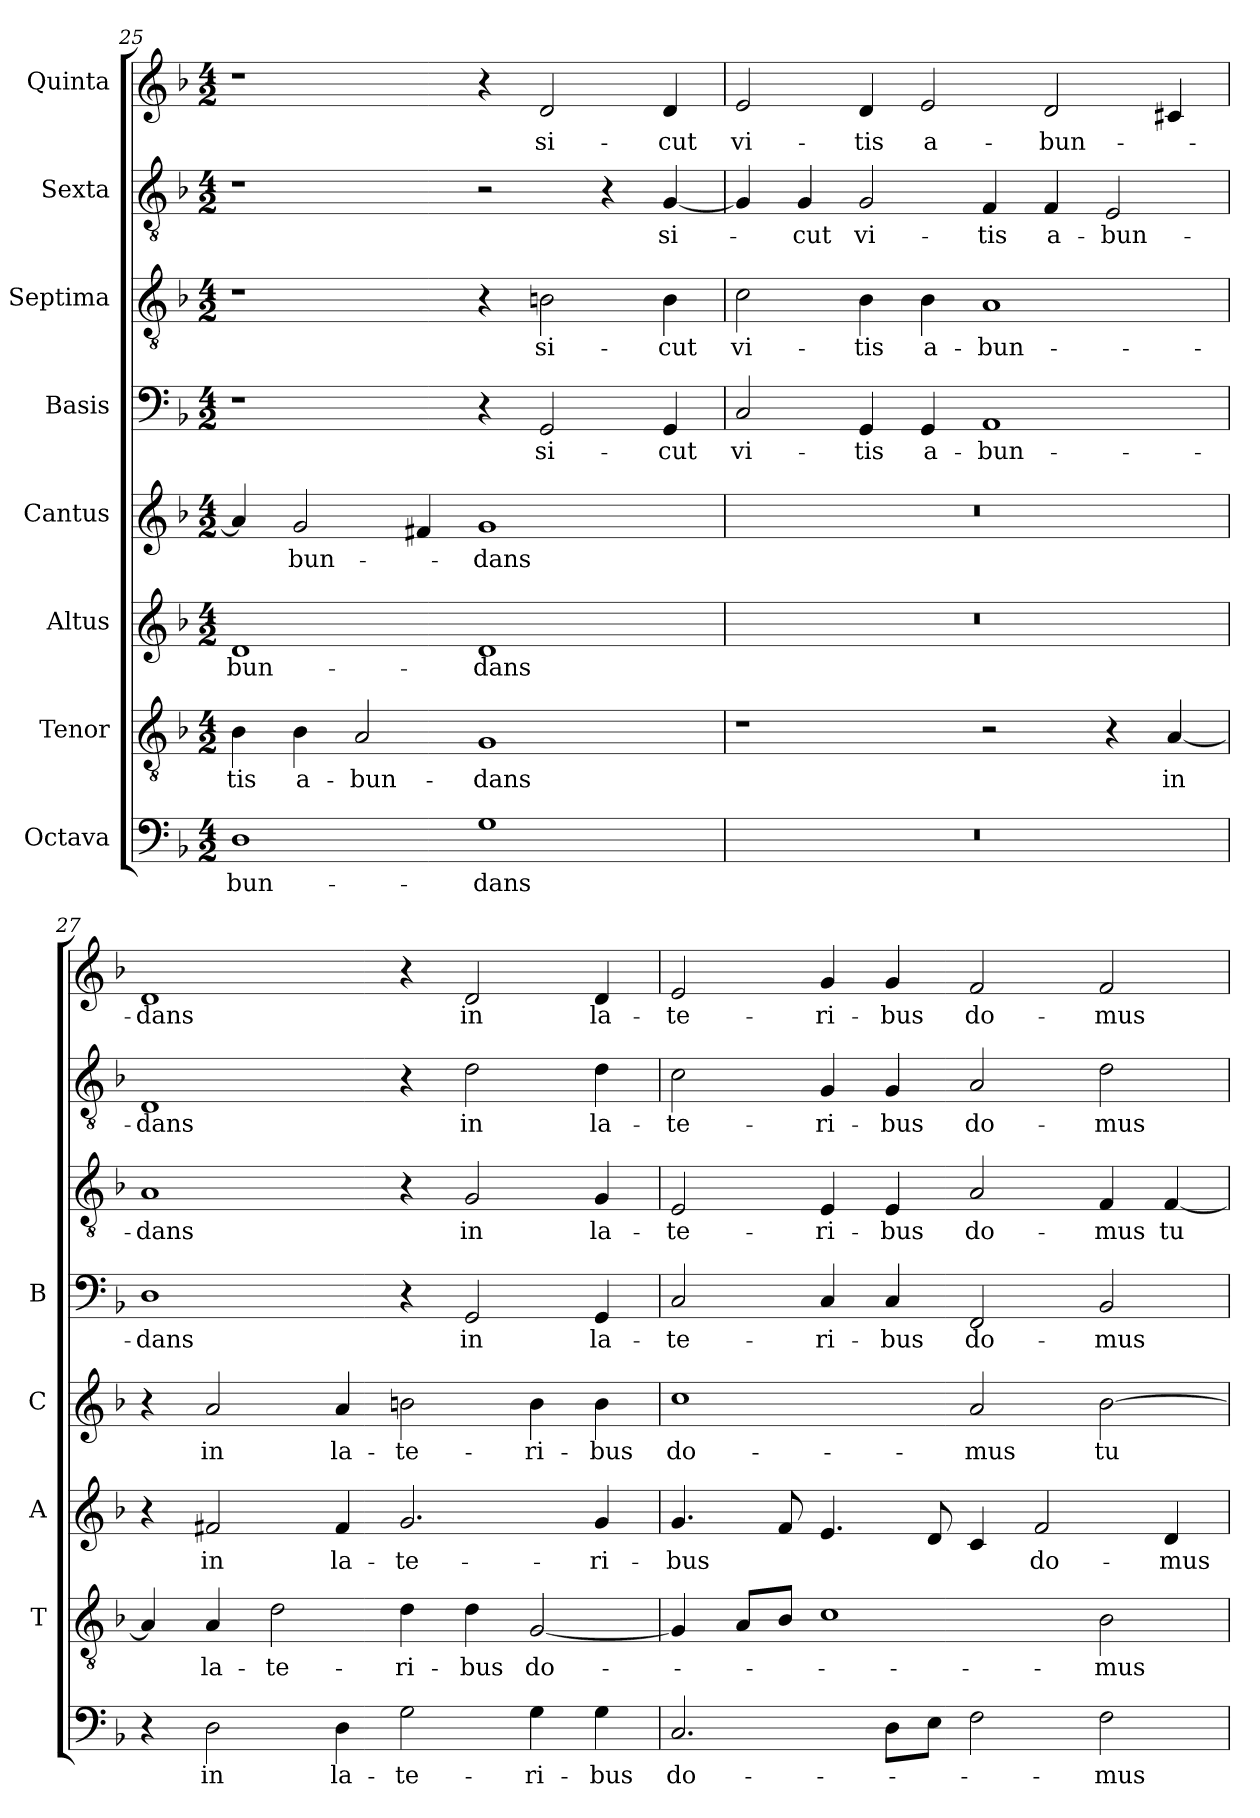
**kern	**text	**kern	**text	**kern	**text	**kern	**text	**kern	**text	**kern	**text	**kern	**text	**kern	**text
*part8	*part8	*part7	*part7	*part6	*part6	*part5	*part5	*part4	*part4	*part3	*part3	*part2	*part2	*part1	*part1
*staff8	*staff8	*staff7	*staff7	*staff6	*staff6	*staff5	*staff5	*staff4	*staff4	*staff3	*staff3	*staff2	*staff2	*staff1	*staff1
*I"Octava	*	*I"Tenor	*	*I"Altus	*	*I"Cantus	*	*I"Basis	*	*I"Septima	*	*I"Sexta	*	*I"Quinta	*
*	*	*I'T	*	*I'A	*	*I'C	*	*I'B	*	*	*	*	*	*	*
*clefF4	*	*clefGv2	*	*clefG2	*	*clefG2	*	*clefF4	*	*clefGv2	*	*clefGv2	*	*clefG2	*
*k[b-]	*	*k[b-]	*	*k[b-]	*	*k[b-]	*	*k[b-]	*	*k[b-]	*	*k[b-]	*	*k[b-]	*
*F:	*	*F:	*	*F:	*	*F:	*	*F:	*	*F:	*	*F:	*	*F:	*
*M4/2	*	*M4/2	*	*M4/2	*	*M4/2	*	*M4/2	*	*M4/2	*	*M4/2	*	*M4/2	*
=25	=25	=25	=25	=25	=25	=25	=25	=25	=25	=25	=25	=25	=25	=25	=25
!	!LO:LY:b	!	!LO:LY:b	!	!LO:LY:b	!	!	!	!	!	!	!	!	!	!
1D	-bun-	4B-\	-tis	1d	-bun-	4a/]	.	1r	.	1r	.	1r	.	1r	.
!	!	!	!LO:LY:b	!	!	!	!LO:LY:b	!	!	!	!	!	!	!	!
.	.	4B-\	a-	.	.	2g/	-bun-	.	.	.	.	.	.	.	.
!	!	!	!LO:LY:b	!	!	!	!	!	!	!	!	!	!	!	!
.	.	2A/	-bun-	.	.	.	.	.	.	.	.	.	.	.	.
.	.	.	.	.	.	4f#X/	.	.	.	.	.	.	.	.	.
!	!LO:LY:b	!	!LO:LY:b	!	!LO:LY:b	!	!LO:LY:b	!	!	!	!	!	!	!	!
1G	-dans	1G	-dans	1d	-dans	1g	-dans	4r	.	4r	.	2r	.	4r	.
!	!	!	!	!	!	!	!	!	!LO:LY:b	!	!LO:LY:b	!	!	!	!LO:LY:b
.	.	.	.	.	.	.	.	2GG/	si-	2Bn\	si-	.	.	2d/	si-
.	.	.	.	.	.	.	.	.	.	.	.	4r	.	.	.
!	!	!	!	!	!	!	!	!	!LO:LY:b	!	!LO:LY:b	!	!LO:LY:b	!	!LO:LY:b
.	.	.	.	.	.	.	.	4GG/	-cut	4B\	-cut	[4G/	si-	4d/	-cut
!!LO:LB:g=z
=26	=26	=26	=26	=26	=26	=26	=26	=26	=26	=26	=26	=26	=26	=26	=26
!	!	!	!	!	!	!	!	!	!LO:LY:b	!	!LO:LY:b	!	!	!	!LO:LY:b
0r	.	1r	.	0r	.	0r	.	2C/	vi-	2c\	vi-	4G/]	.	2e/	vi-
!	!	!	!	!	!	!	!	!	!	!	!	!	!LO:LY:b	!	!
.	.	.	.	.	.	.	.	.	.	.	.	4G/	-cut	.	.
!	!	!	!	!	!	!	!	!	!LO:LY:b	!	!LO:LY:b	!	!LO:LY:b	!	!LO:LY:b
.	.	.	.	.	.	.	.	4GG/	-tis	4B-\	-tis	2G/	vi-	4d/	-tis
!	!	!	!	!	!	!	!	!	!LO:LY:b	!	!LO:LY:b	!	!	!	!LO:LY:b
.	.	.	.	.	.	.	.	4GG/	a-	4B-\	a-	.	.	2e/	a-
!	!	!	!	!	!	!	!	!	!LO:LY:b	!	!LO:LY:b	!	!LO:LY:b	!	!
.	.	2r	.	.	.	.	.	1AA	-bun-	1A	-bun-	4F/	-tis	.	.
!	!	!	!	!	!	!	!	!	!	!	!	!	!LO:LY:b	!	!LO:LY:b
.	.	.	.	.	.	.	.	.	.	.	.	4F/	a-	2d/	-bun-
!	!	!	!	!	!	!	!	!	!	!	!	!	!LO:LY:b	!	!
.	.	4r	.	.	.	.	.	.	.	.	.	2E/	-bun-	.	.
!	!	!	!LO:LY:b	!	!	!	!	!	!	!	!	!	!	!	!
.	.	[4A/	in	.	.	.	.	.	.	.	.	.	.	4c#X/	.
=27	=27	=27	=27	=27	=27	=27	=27	=27	=27	=27	=27	=27	=27	=27	=27
!	!	!	!	!	!	!	!	!	!LO:LY:b	!	!LO:LY:b	!	!LO:LY:b	!	!LO:LY:b
4r	.	4A/]	.	4r	.	4r	.	1D	-dans	1A	-dans	1D	-dans	1d	-dans
!	!LO:LY:b	!	!LO:LY:b	!	!LO:LY:b	!	!LO:LY:b	!	!	!	!	!	!	!	!
2D\	in	4A/	la-	2f#X/	in	2a/	in	.	.	.	.	.	.	.	.
!	!	!	!LO:LY:b	!	!	!	!	!	!	!	!	!	!	!	!
.	.	2d\	-te-	.	.	.	.	.	.	.	.	.	.	.	.
!	!LO:LY:b	!	!	!	!LO:LY:b	!	!LO:LY:b	!	!	!	!	!	!	!	!
4D\	la-	.	.	4f#/	la-	4a/	la-	.	.	.	.	.	.	.	.
!	!LO:LY:b	!	!LO:LY:b	!	!LO:LY:b	!	!LO:LY:b	!	!	!	!	!	!	!	!
2G\	-te-	4d\	-ri-	2.g/	-te-	2bn\	-te-	4r	.	4r	.	4r	.	4r	.
!	!	!	!LO:LY:b	!	!	!	!	!	!LO:LY:b	!	!LO:LY:b	!	!LO:LY:b	!	!LO:LY:b
.	.	4d\	-bus	.	.	.	.	2GG/	in	2G/	in	2d\	in	2d/	in
!	!LO:LY:b	!	!LO:LY:b	!	!	!	!LO:LY:b	!	!	!	!	!	!	!	!
4G\	-ri-	[2G/	do-	.	.	4b\	-ri-	.	.	.	.	.	.	.	.
!	!LO:LY:b	!	!	!	!LO:LY:b	!	!LO:LY:b	!	!LO:LY:b	!	!LO:LY:b	!	!LO:LY:b	!	!LO:LY:b
4G\	-bus	.	.	4g/	-ri-	4b\	-bus	4GG/	la-	4G/	la-	4d\	la-	4d/	la-
=28	=28	=28	=28	=28	=28	=28	=28	=28	=28	=28	=28	=28	=28	=28	=28
!	!LO:LY:b	!	!	!	!LO:LY:b	!	!LO:LY:b	!	!LO:LY:b	!	!LO:LY:b	!	!LO:LY:b	!	!LO:LY:b
2.C/	do-	4G/]	.	4.g/	-bus	1cc	do-	2C/	-te-	2E/	-te-	2c\	-te-	2e/	-te-
.	.	8A/L	.	.	.	.	.	.	.	.	.	.	.	.	.
.	.	8B-/J	.	8f/	.	.	.	.	.	.	.	.	.	.	.
!	!	!	!	!	!	!	!	!	!LO:LY:b	!	!LO:LY:b	!	!LO:LY:b	!	!LO:LY:b
.	.	1c	.	4.e/	.	.	.	4C/	-ri-	4E/	-ri-	4G/	-ri-	4g/	-ri-
!	!	!	!	!	!	!	!	!	!LO:LY:b	!	!LO:LY:b	!	!LO:LY:b	!	!LO:LY:b
8D\L	.	.	.	.	.	.	.	4C/	-bus	4E/	-bus	4G/	-bus	4g/	-bus
8E\J	.	.	.	8d/	.	.	.	.	.	.	.	.	.	.	.
!	!	!	!	!	!	!	!LO:LY:b	!	!LO:LY:b	!	!LO:LY:b	!	!LO:LY:b	!	!LO:LY:b
2F\	.	.	.	4c/	.	2a/	-mus	2FF/	do-	2A/	do-	2A/	do-	2f/	do-
!	!	!	!	!	!LO:LY:b	!	!	!	!	!	!	!	!	!	!
.	.	.	.	2f/	do-	.	.	.	.	.	.	.	.	.	.
!	!LO:LY:b	!	!LO:LY:b	!	!	!	!LO:LY:b	!	!LO:LY:b	!	!LO:LY:b	!	!LO:LY:b	!	!LO:LY:b
2F\	-mus	2B-\	-mus	.	.	[2b-\	tu-	2BB-/	-mus	4F/	-mus	2d\	-mus	2f/	-mus
!	!	!	!	!	!LO:LY:b	!	!	!	!	!	!LO:LY:b	!	!	!	!
.	.	.	.	4d/	-mus	.	.	.	.	[4F/	tu-	.	.	.	.
=	=	=	=	=	=	=	=	=	=	=	=	=	=	=	=
*-	*-	*-	*-	*-	*-	*-	*-	*-	*-	*-	*-	*-	*-	*-	*-
